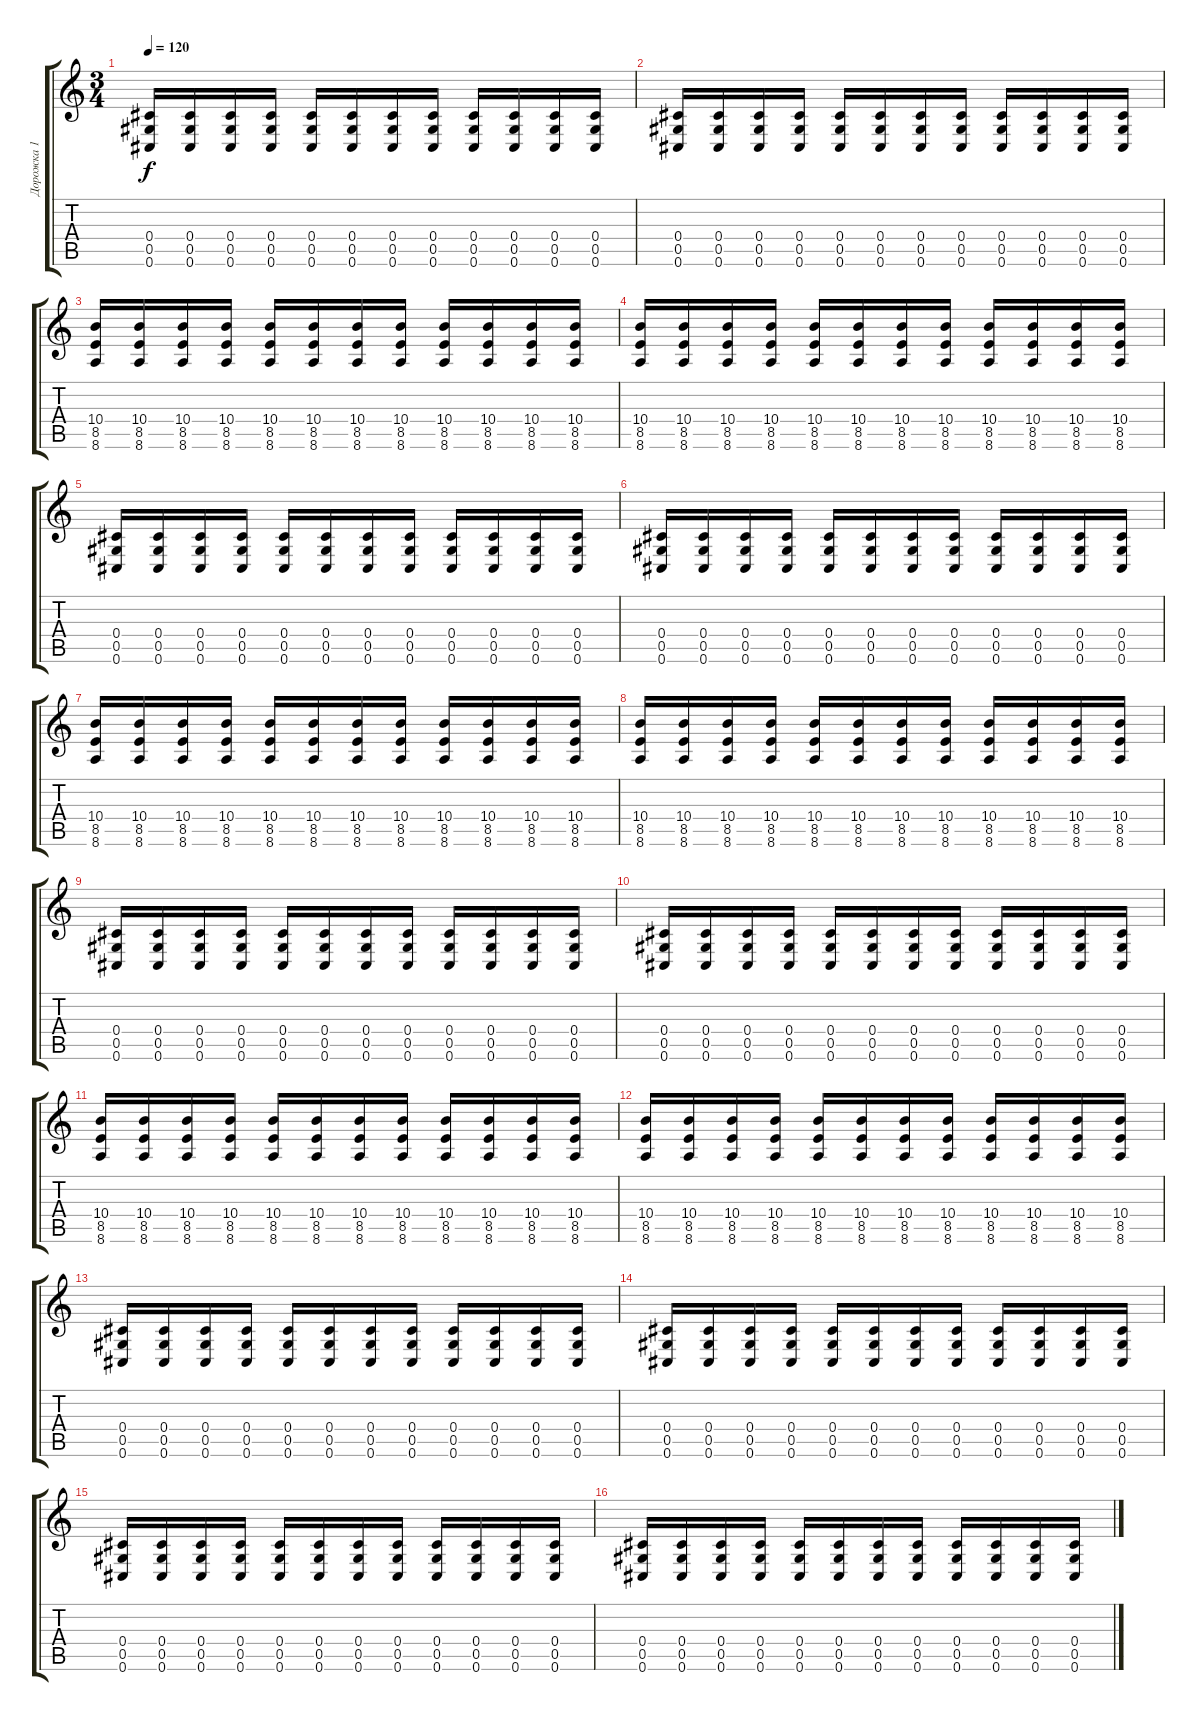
\track ("Дорожка 1" "Дорожка 1") {instrument distortionguitar}
\staff {score tabs}
\tuning (Eb4 Bb3 Gb3 Db3 Ab2 Db2) {hide}
\ts (3 4)
\tempo 120
\clef g2
\ks c
(0.4 0.5 0.6).16{dy f} (0.4 0.5 0.6).16 (0.4 0.5 0.6).16 (0.4 0.5 0.6).16 (0.4 0.5 0.6).16 (0.4 0.5 0.6).16 (0.4 0.5 0.6).16 (0.4 0.5 0.6).16 (0.4 0.5 0.6).16 (0.4 0.5 0.6).16 (0.4 0.5 0.6).16 (0.4 0.5 0.6).16 |
(0.4 0.5 0.6).16 (0.4 0.5 0.6).16 (0.4 0.5 0.6).16 (0.4 0.5 0.6).16 (0.4 0.5 0.6).16 (0.4 0.5 0.6).16 (0.4 0.5 0.6).16 (0.4 0.5 0.6).16 (0.4 0.5 0.6).16 (0.4 0.5 0.6).16 (0.4 0.5 0.6).16 (0.4 0.5 0.6).16 |
(10.4 8.5 8.6).16 (10.4 8.5 8.6).16 (10.4 8.5 8.6).16 (10.4 8.5 8.6).16 (10.4 8.5 8.6).16 (10.4 8.5 8.6).16 (10.4 8.5 8.6).16 (10.4 8.5 8.6).16 (10.4 8.5 8.6).16 (10.4 8.5 8.6).16 (10.4 8.5 8.6).16 (10.4 8.5 8.6).16 |
(10.4 8.5 8.6).16 (10.4 8.5 8.6).16 (10.4 8.5 8.6).16 (10.4 8.5 8.6).16 (10.4 8.5 8.6).16 (10.4 8.5 8.6).16 (10.4 8.5 8.6).16 (10.4 8.5 8.6).16 (10.4 8.5 8.6).16 (10.4 8.5 8.6).16 (10.4 8.5 8.6).16 (10.4 8.5 8.6).16 |
(0.4 0.5 0.6).16 (0.4 0.5 0.6).16 (0.4 0.5 0.6).16 (0.4 0.5 0.6).16 (0.4 0.5 0.6).16 (0.4 0.5 0.6).16 (0.4 0.5 0.6).16 (0.4 0.5 0.6).16 (0.4 0.5 0.6).16 (0.4 0.5 0.6).16 (0.4 0.5 0.6).16 (0.4 0.5 0.6).16 |
(0.4 0.5 0.6).16 (0.4 0.5 0.6).16 (0.4 0.5 0.6).16 (0.4 0.5 0.6).16 (0.4 0.5 0.6).16 (0.4 0.5 0.6).16 (0.4 0.5 0.6).16 (0.4 0.5 0.6).16 (0.4 0.5 0.6).16 (0.4 0.5 0.6).16 (0.4 0.5 0.6).16 (0.4 0.5 0.6).16 |
(10.4 8.5 8.6).16 (10.4 8.5 8.6).16 (10.4 8.5 8.6).16 (10.4 8.5 8.6).16 (10.4 8.5 8.6).16 (10.4 8.5 8.6).16 (10.4 8.5 8.6).16 (10.4 8.5 8.6).16 (10.4 8.5 8.6).16 (10.4 8.5 8.6).16 (10.4 8.5 8.6).16 (10.4 8.5 8.6).16 |
(10.4 8.5 8.6).16 (10.4 8.5 8.6).16 (10.4 8.5 8.6).16 (10.4 8.5 8.6).16 (10.4 8.5 8.6).16 (10.4 8.5 8.6).16 (10.4 8.5 8.6).16 (10.4 8.5 8.6).16 (10.4 8.5 8.6).16 (10.4 8.5 8.6).16 (10.4 8.5 8.6).16 (10.4 8.5 8.6).16 |
(0.4 0.5 0.6).16 (0.4 0.5 0.6).16 (0.4 0.5 0.6).16 (0.4 0.5 0.6).16 (0.4 0.5 0.6).16 (0.4 0.5 0.6).16 (0.4 0.5 0.6).16 (0.4 0.5 0.6).16 (0.4 0.5 0.6).16 (0.4 0.5 0.6).16 (0.4 0.5 0.6).16 (0.4 0.5 0.6).16 |
(0.4 0.5 0.6).16 (0.4 0.5 0.6).16 (0.4 0.5 0.6).16 (0.4 0.5 0.6).16 (0.4 0.5 0.6).16 (0.4 0.5 0.6).16 (0.4 0.5 0.6).16 (0.4 0.5 0.6).16 (0.4 0.5 0.6).16 (0.4 0.5 0.6).16 (0.4 0.5 0.6).16 (0.4 0.5 0.6).16 |
(10.4 8.5 8.6).16 (10.4 8.5 8.6).16 (10.4 8.5 8.6).16 (10.4 8.5 8.6).16 (10.4 8.5 8.6).16 (10.4 8.5 8.6).16 (10.4 8.5 8.6).16 (10.4 8.5 8.6).16 (10.4 8.5 8.6).16 (10.4 8.5 8.6).16 (10.4 8.5 8.6).16 (10.4 8.5 8.6).16 |
(10.4 8.5 8.6).16 (10.4 8.5 8.6).16 (10.4 8.5 8.6).16 (10.4 8.5 8.6).16 (10.4 8.5 8.6).16 (10.4 8.5 8.6).16 (10.4 8.5 8.6).16 (10.4 8.5 8.6).16 (10.4 8.5 8.6).16 (10.4 8.5 8.6).16 (10.4 8.5 8.6).16 (10.4 8.5 8.6).16 |
(0.4 0.5 0.6).16 (0.4 0.5 0.6).16 (0.4 0.5 0.6).16 (0.4 0.5 0.6).16 (0.4 0.5 0.6).16 (0.4 0.5 0.6).16 (0.4 0.5 0.6).16 (0.4 0.5 0.6).16 (0.4 0.5 0.6).16 (0.4 0.5 0.6).16 (0.4 0.5 0.6).16 (0.4 0.5 0.6).16 |
(0.4 0.5 0.6).16 (0.4 0.5 0.6).16 (0.4 0.5 0.6).16 (0.4 0.5 0.6).16 (0.4 0.5 0.6).16 (0.4 0.5 0.6).16 (0.4 0.5 0.6).16 (0.4 0.5 0.6).16 (0.4 0.5 0.6).16 (0.4 0.5 0.6).16 (0.4 0.5 0.6).16 (0.4 0.5 0.6).16 |
(0.4 0.5 0.6).16 (0.4 0.5 0.6).16 (0.4 0.5 0.6).16 (0.4 0.5 0.6).16 (0.4 0.5 0.6).16 (0.4 0.5 0.6).16 (0.4 0.5 0.6).16 (0.4 0.5 0.6).16 (0.4 0.5 0.6).16 (0.4 0.5 0.6).16 (0.4 0.5 0.6).16 (0.4 0.5 0.6).16 |
(0.4 0.5 0.6).16 (0.4 0.5 0.6).16 (0.4 0.5 0.6).16 (0.4 0.5 0.6).16 (0.4 0.5 0.6).16 (0.4 0.5 0.6).16 (0.4 0.5 0.6).16 (0.4 0.5 0.6).16 (0.4 0.5 0.6).16 (0.4 0.5 0.6).16 (0.4 0.5 0.6).16 (0.4 0.5 0.6).16
